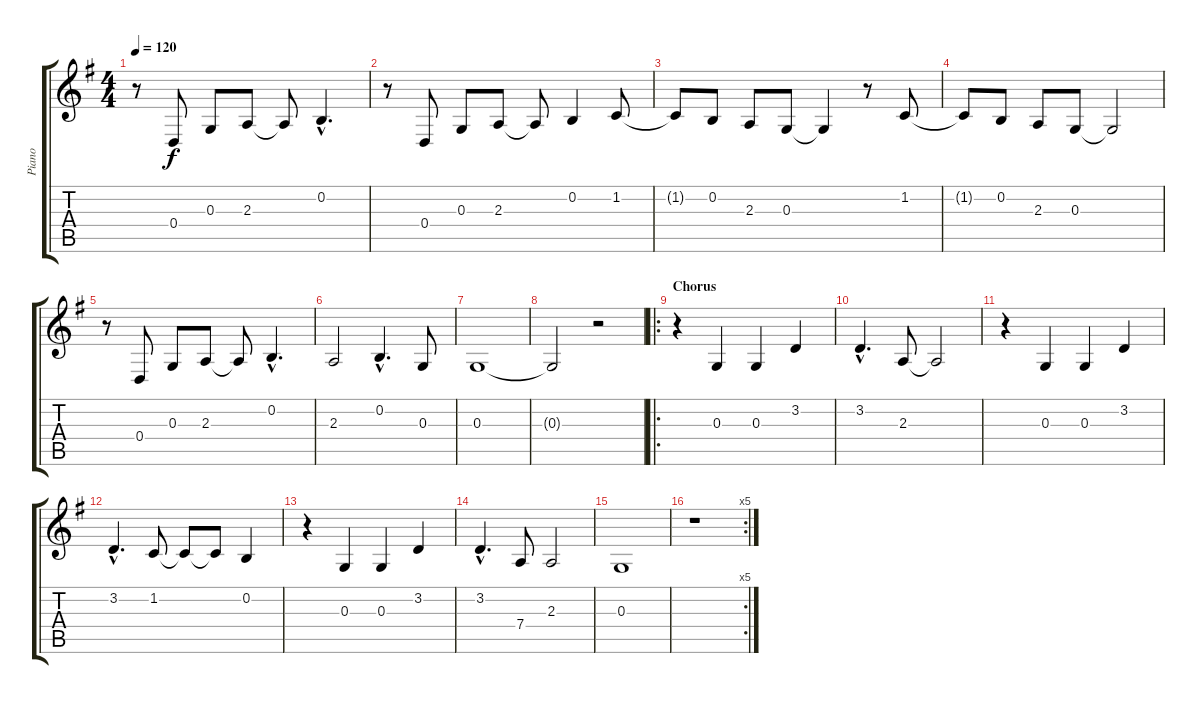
\track ("Piano" "Piano") {instrument acousticgrandpiano}
\staff {score tabs}
\tuning (E4 B3 G3 D3 A2 E2) {hide}
\ts (4 4)
\tempo 120
\clef g2
\ks g
r.8{dy f} 0.4.8 0.3.8 2.3.8 2.3{t}.8 0.2{hac}.4{d} |
r.8 0.4.8 0.3.8 2.3.8 2.3{t}.8 0.2.4 1.2.8 |
1.2{t}.8 0.2.8 2.3.8 0.3.8 0.3{t}.4 r.8 1.2.8 |
1.2{t}.8 0.2.8 2.3.8 0.3.8 0.3{t}.2 |
r.8 0.4.8 0.3.8 2.3.8 2.3{t}.8 0.2{hac}.4{d} |
2.3.2 0.2{hac}.4{d} 0.3.8 |
0.3.1 |
0.3{t}.2 r.2 |
\ro
\section ("" "Chorus")
r.4 0.3.4 0.3.4 3.2.4 |
3.2{hac}.4{d} 2.3.8 2.3{t}.2 |
r.4 0.3.4 0.3.4 3.2.4 |
3.2{hac}.4{d} 1.2.8 1.2{t}.8 1.2{t}.8 0.2.4 |
r.4 0.3.4 0.3.4 3.2.4 |
3.2{hac}.4{d} 7.4.8 2.3.2 |
0.3.1 |
\rc 5
r.1
